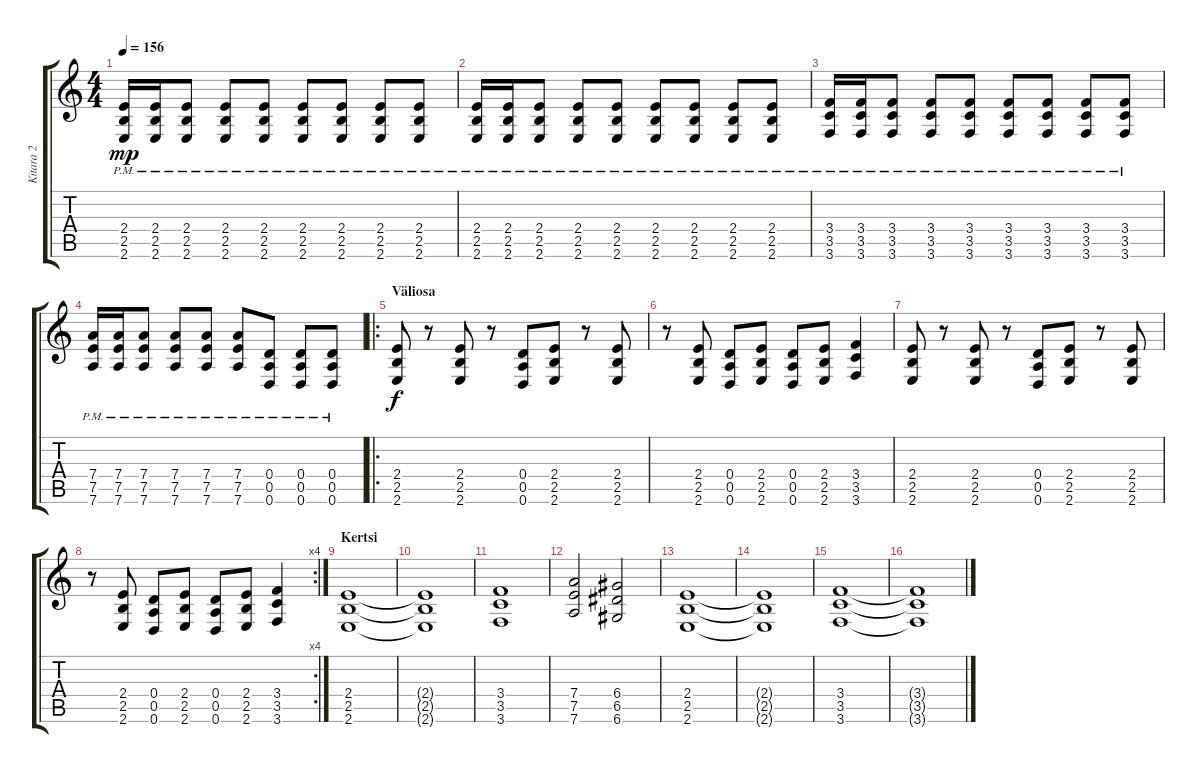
\track ("Kitara 2" "Kitara 2") {instrument distortionguitar}
\staff {score tabs}
\tuning (E4 B3 G3 D3 A2 D2) {hide}
\ts (4 4)
\tempo 156
\clef g2
\ks c
(2.4{pm} 2.5{pm} 2.6{pm}).16{dy mp} (2.4{pm} 2.5{pm} 2.6{pm}).16 (2.4{pm} 2.5{pm} 2.6{pm}).8 (2.4{pm} 2.5{pm} 2.6{pm}).8 (2.4{pm} 2.5{pm} 2.6{pm}).8 (2.4{pm} 2.5{pm} 2.6{pm}).8 (2.4{pm} 2.5{pm} 2.6{pm}).8 (2.4{pm} 2.5{pm} 2.6{pm}).8 (2.4{pm} 2.5{pm} 2.6{pm}).8 |
(2.4{pm} 2.5{pm} 2.6{pm}).16 (2.4{pm} 2.5{pm} 2.6{pm}).16 (2.4{pm} 2.5{pm} 2.6{pm}).8 (2.4{pm} 2.5{pm} 2.6{pm}).8 (2.4{pm} 2.5{pm} 2.6{pm}).8 (2.4{pm} 2.5{pm} 2.6{pm}).8 (2.4{pm} 2.5{pm} 2.6{pm}).8 (2.4{pm} 2.5{pm} 2.6{pm}).8 (2.4{pm} 2.5{pm} 2.6{pm}).8 |
(3.4{pm} 3.5{pm} 3.6{pm}).16 (3.4{pm} 3.5{pm} 3.6{pm}).16 (3.4{pm} 3.5{pm} 3.6{pm}).8 (3.4{pm} 3.5{pm} 3.6{pm}).8 (3.4{pm} 3.5{pm} 3.6{pm}).8 (3.4{pm} 3.5{pm} 3.6{pm}).8 (3.4{pm} 3.5{pm} 3.6{pm}).8 (3.4{pm} 3.5{pm} 3.6{pm}).8 (3.4{pm} 3.5{pm} 3.6{pm}).8 |
(7.4{pm} 7.5{pm} 7.6{pm}).16 (7.4{pm} 7.5{pm} 7.6{pm}).16 (7.4{pm} 7.5{pm} 7.6{pm}).8 (7.4{pm} 7.5{pm} 7.6{pm}).8 (7.4{pm} 7.5{pm} 7.6{pm}).8 (7.4{pm} 7.5{pm} 7.6{pm}).8 (0.4{pm} 0.5{pm} 0.6{pm}).8 (0.4{pm} 0.5{pm} 0.6{pm}).8 (0.4{pm} 0.5{pm} 0.6{pm}).8 |
\ro
\section ("" "Väliosa")
(2.4 2.5 2.6).8{dy f} r.8 (2.4 2.5 2.6).8 r.8 (0.4 0.5 0.6).8 (2.4 2.5 2.6).8 r.8 (2.4 2.5 2.6).8 |
r.8 (2.4 2.5 2.6).8 (0.4 0.5 0.6).8 (2.4 2.5 2.6).8 (0.4 0.5 0.6).8 (2.4 2.5 2.6).8 (3.4 3.5 3.6).4 |
(2.4 2.5 2.6).8 r.8 (2.4 2.5 2.6).8 r.8 (0.4 0.5 0.6).8 (2.4 2.5 2.6).8 r.8 (2.4 2.5 2.6).8 |
\rc 4
r.8 (2.4 2.5 2.6).8 (0.4 0.5 0.6).8 (2.4 2.5 2.6).8 (0.4 0.5 0.6).8 (2.4 2.5 2.6).8 (3.4 3.5 3.6).4 |
\section ("" "Kertsi")
(2.4 2.5 2.6).1 |
(2.4{t} 2.5{t} 2.6{t}).1 |
(3.4 3.5 3.6).1 |
(7.4 7.5 7.6).2 (6.4 6.5 6.6).2 |
(2.4 2.5 2.6).1 |
(2.4{t} 2.5{t} 2.6{t}).1 |
(3.4 3.5 3.6).1 |
(3.4{t} 3.5{t} 3.6{t}).1
